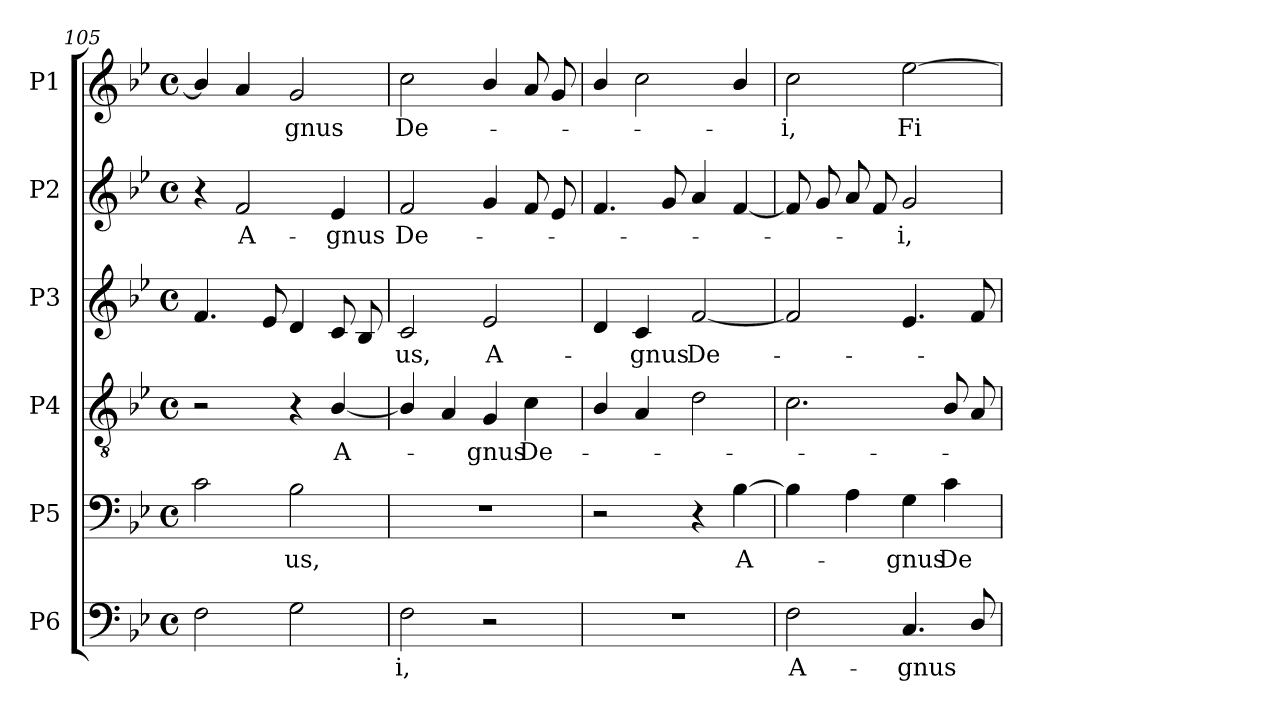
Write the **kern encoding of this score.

**kern	**text	**kern	**text	**kern	**text	**kern	**text	**kern	**text	**kern	**text
*part6	*part6	*part5	*part5	*part4	*part4	*part3	*part3	*part2	*part2	*part1	*part1
*staff6	*staff6	*staff5	*staff5	*staff4	*staff4	*staff3	*staff3	*staff2	*staff2	*staff1	*staff1
*I"P6	*	*I"P5	*	*I"P4	*	*I"P3	*	*I"P2	*	*I"P1	*
*clefF4	*	*clefF4	*	*clefGv2	*	*clefG2	*	*clefG2	*	*clefG2	*
*	*	*	*	*ITrd7c12	*	*	*	*	*	*	*
*k[b-e-]	*	*k[b-e-]	*	*k[b-e-]	*	*k[b-e-]	*	*k[b-e-]	*	*k[b-e-]	*
*B-:	*	*B-:	*	*B-:	*	*B-:	*	*B-:	*	*B-:	*
*M4/4	*	*M4/4	*	*M4/4	*	*M4/4	*	*M4/4	*	*M4/4	*
*met(c)	*	*met(c)	*	*met(c)	*	*met(c)	*	*met(c)	*	*met(c)	*
=105	=105	=105	=105	=105	=105	=105	=105	=105	=105	=105	=105
2Fi\	.	2ci\	.	2r	.	4.fi/	.	4r	.	4b-i/]	.
!	!	!	!	!	!	!	!	!	!LO:LY:b:color=#000000	!	!
.	.	.	.	.	.	.	.	2fi/	A-	4ai/	.
.	.	.	.	.	.	8e-i/	.	.	.	.	.
!	!	!	!LO:LY:b:color=#000000	!	!	!	!	!	!	!	!
!	!	!	!	!	!	!	!	!	!	!	!LO:LY:b:color=#000000
2Gi\	.	2B-i\	-us,	4r	.	4di/	.	.	.	2gi/	-gnus
!	!	!	!	!	!LO:LY:b:color=#000000	!	!	!	!	!	!
!	!	!	!	!	!	!	!	!	!LO:LY:b:color=#000000	!	!
.	.	.	.	[4BB-i/	A-	8ci/	.	4e-i/	-gnus	.	.
.	.	.	.	.	.	8B-i/	.	.	.	.	.
=106	=106	=106	=106	=106	=106	=106	=106	=106	=106	=106	=106
!	!LO:LY:b:color=#000000	!	!	!	!	!	!	!	!	!	!
!	!	!	!	!	!	!	!LO:LY:b:color=#000000	!	!	!	!
!	!	!	!	!	!	!	!	!	!LO:LY:b:color=#000000	!	!
!	!	!	!	!	!	!	!	!	!	!	!LO:LY:b:color=#000000
2Fi\	-i,	1r	.	4BB-i/]	.	2ci/	-us,	2fi/	De-	2cci\	De-
.	.	.	.	4AAi/	.	.	.	.	.	.	.
!	!	!	!	!	!LO:LY:b:color=#000000	!	!	!	!	!	!
!	!	!	!	!	!	!	!LO:LY:b:color=#000000	!	!	!	!
2r	.	.	.	4GGi/	-gnus	2e-i/	A-	4gi/	.	4b-i/	.
!	!	!	!	!	!LO:LY:b:color=#000000	!	!	!	!	!	!
.	.	.	.	4Ci\	De-	.	.	8fi/	.	8ai/	.
.	.	.	.	.	.	.	.	8e-i/	.	8gi/	.
!!LO:PB:g=z
=107	=107	=107	=107	=107	=107	=107	=107	=107	=107	=107	=107
1r	.	2r	.	4BB-i/	.	4di/	.	4.fi/	.	4b-i/	.
!	!	!	!	!	!	!	!LO:LY:b:color=#000000	!	!	!	!
.	.	.	.	4AAi/	.	4ci/	-gnus	.	.	2cci\	.
.	.	.	.	.	.	.	.	8gi/	.	.	.
!	!	!	!	!	!	!	!LO:LY:b:color=#000000	!	!	!	!
.	.	4r	.	2Di\	.	[2fi/	De-	4ai/	.	.	.
!	!	!	!LO:LY:b:color=#000000	!	!	!	!	!	!	!	!
.	.	[4B-i\	A-	.	.	.	.	[4fi/	.	4b-i/	.
=108	=108	=108	=108	=108	=108	=108	=108	=108	=108	=108	=108
!	!LO:LY:b:color=#000000	!	!	!	!	!	!	!	!	!	!
!	!	!	!	!	!	!	!	!	!	!	!LO:LY:b:color=#000000
2Fi\	A-	4B-i\]	.	2.Ci\	.	2fi/]	.	8fi/]	.	2cci\	-i,
.	.	.	.	.	.	.	.	8gi/	.	.	.
.	.	4Ai\	.	.	.	.	.	8ai/	.	.	.
.	.	.	.	.	.	.	.	8fi/	.	.	.
!	!LO:LY:b:color=#000000	!	!	!	!	!	!	!	!	!	!
!	!	!	!LO:LY:b:color=#000000	!	!	!	!	!	!	!	!
!	!	!	!	!	!	!	!	!	!LO:LY:b:color=#000000	!	!
!	!	!	!	!	!	!	!	!	!	!	!LO:LY:b:color=#000000
4.Ci/	-gnus	4Gi\	-gnus	.	.	4.e-i/	.	2gi/	-i,	[2ee-i\	Fi-
!	!	!	!LO:LY:b:color=#000000	!	!	!	!	!	!	!	!
.	.	4ci\	De-	8BB-i/	.	.	.	.	.	.	.
8Di/	.	.	.	8AAi/	.	8fi/	.	.	.	.	.
=	=	=	=	=	=	=	=	=	=	=	=
*-	*-	*-	*-	*-	*-	*-	*-	*-	*-	*-	*-
